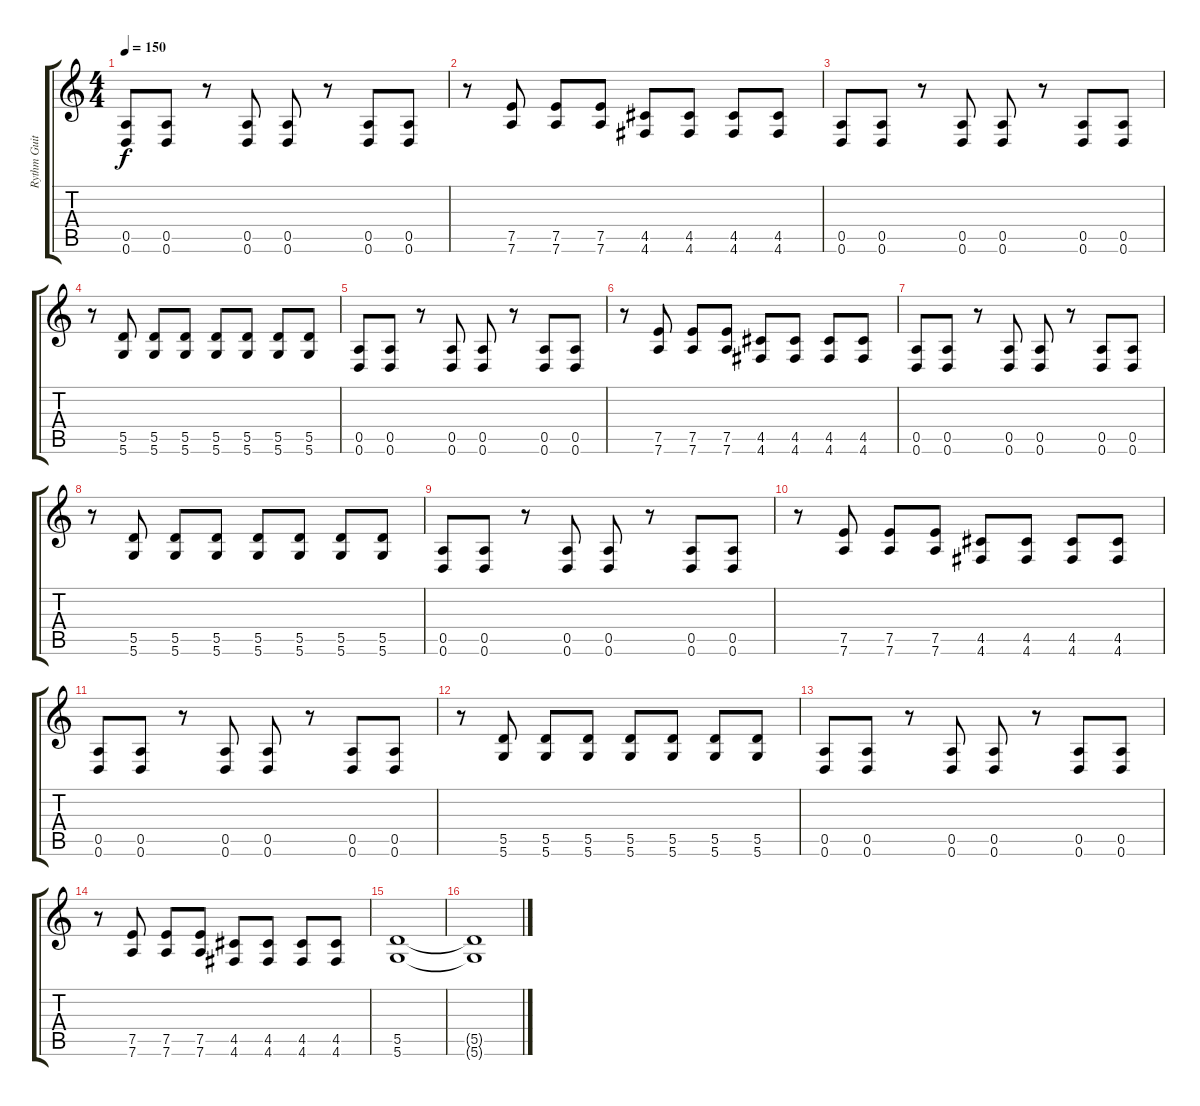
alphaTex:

\track ("Rythm Guitar" "Rythm Guit") {instrument distortionguitar}
\staff {score tabs}
\tuning (E4 B3 G3 D3 A2 D2) {hide}
\ts (4 4)
\tempo 150
\clef g2
\ks c
(0.5 0.6).8{dy f} (0.5 0.6).8 r.8 (0.5 0.6).8 (0.5 0.6).8 r.8 (0.5 0.6).8 (0.5 0.6).8 |
r.8 (7.5 7.6).8 (7.5 7.6).8 (7.5 7.6).8 (4.5 4.6).8 (4.5 4.6).8 (4.5 4.6).8 (4.5 4.6).8 |
(0.5 0.6).8 (0.5 0.6).8 r.8 (0.5 0.6).8 (0.5 0.6).8 r.8 (0.5 0.6).8 (0.5 0.6).8 |
r.8 (5.5 5.6).8 (5.5 5.6).8 (5.5 5.6).8 (5.5 5.6).8 (5.5 5.6).8 (5.5 5.6).8 (5.5 5.6).8 |
(0.5 0.6).8 (0.5 0.6).8 r.8 (0.5 0.6).8 (0.5 0.6).8 r.8 (0.5 0.6).8 (0.5 0.6).8 |
r.8 (7.5 7.6).8 (7.5 7.6).8 (7.5 7.6).8 (4.5 4.6).8 (4.5 4.6).8 (4.5 4.6).8 (4.5 4.6).8 |
(0.5 0.6).8 (0.5 0.6).8 r.8 (0.5 0.6).8 (0.5 0.6).8 r.8 (0.5 0.6).8 (0.5 0.6).8 |
r.8 (5.5 5.6).8 (5.5 5.6).8 (5.5 5.6).8 (5.5 5.6).8 (5.5 5.6).8 (5.5 5.6).8 (5.5 5.6).8 |
(0.5 0.6).8 (0.5 0.6).8 r.8 (0.5 0.6).8 (0.5 0.6).8 r.8 (0.5 0.6).8 (0.5 0.6).8 |
r.8 (7.5 7.6).8 (7.5 7.6).8 (7.5 7.6).8 (4.5 4.6).8 (4.5 4.6).8 (4.5 4.6).8 (4.5 4.6).8 |
(0.5 0.6).8 (0.5 0.6).8 r.8 (0.5 0.6).8 (0.5 0.6).8 r.8 (0.5 0.6).8 (0.5 0.6).8 |
r.8 (5.5 5.6).8 (5.5 5.6).8 (5.5 5.6).8 (5.5 5.6).8 (5.5 5.6).8 (5.5 5.6).8 (5.5 5.6).8 |
(0.5 0.6).8 (0.5 0.6).8 r.8 (0.5 0.6).8 (0.5 0.6).8 r.8 (0.5 0.6).8 (0.5 0.6).8 |
r.8 (7.5 7.6).8 (7.5 7.6).8 (7.5 7.6).8 (4.5 4.6).8 (4.5 4.6).8 (4.5 4.6).8 (4.5 4.6).8 |
(5.5 5.6).1 |
(5.5{t} 5.6{t}).1
